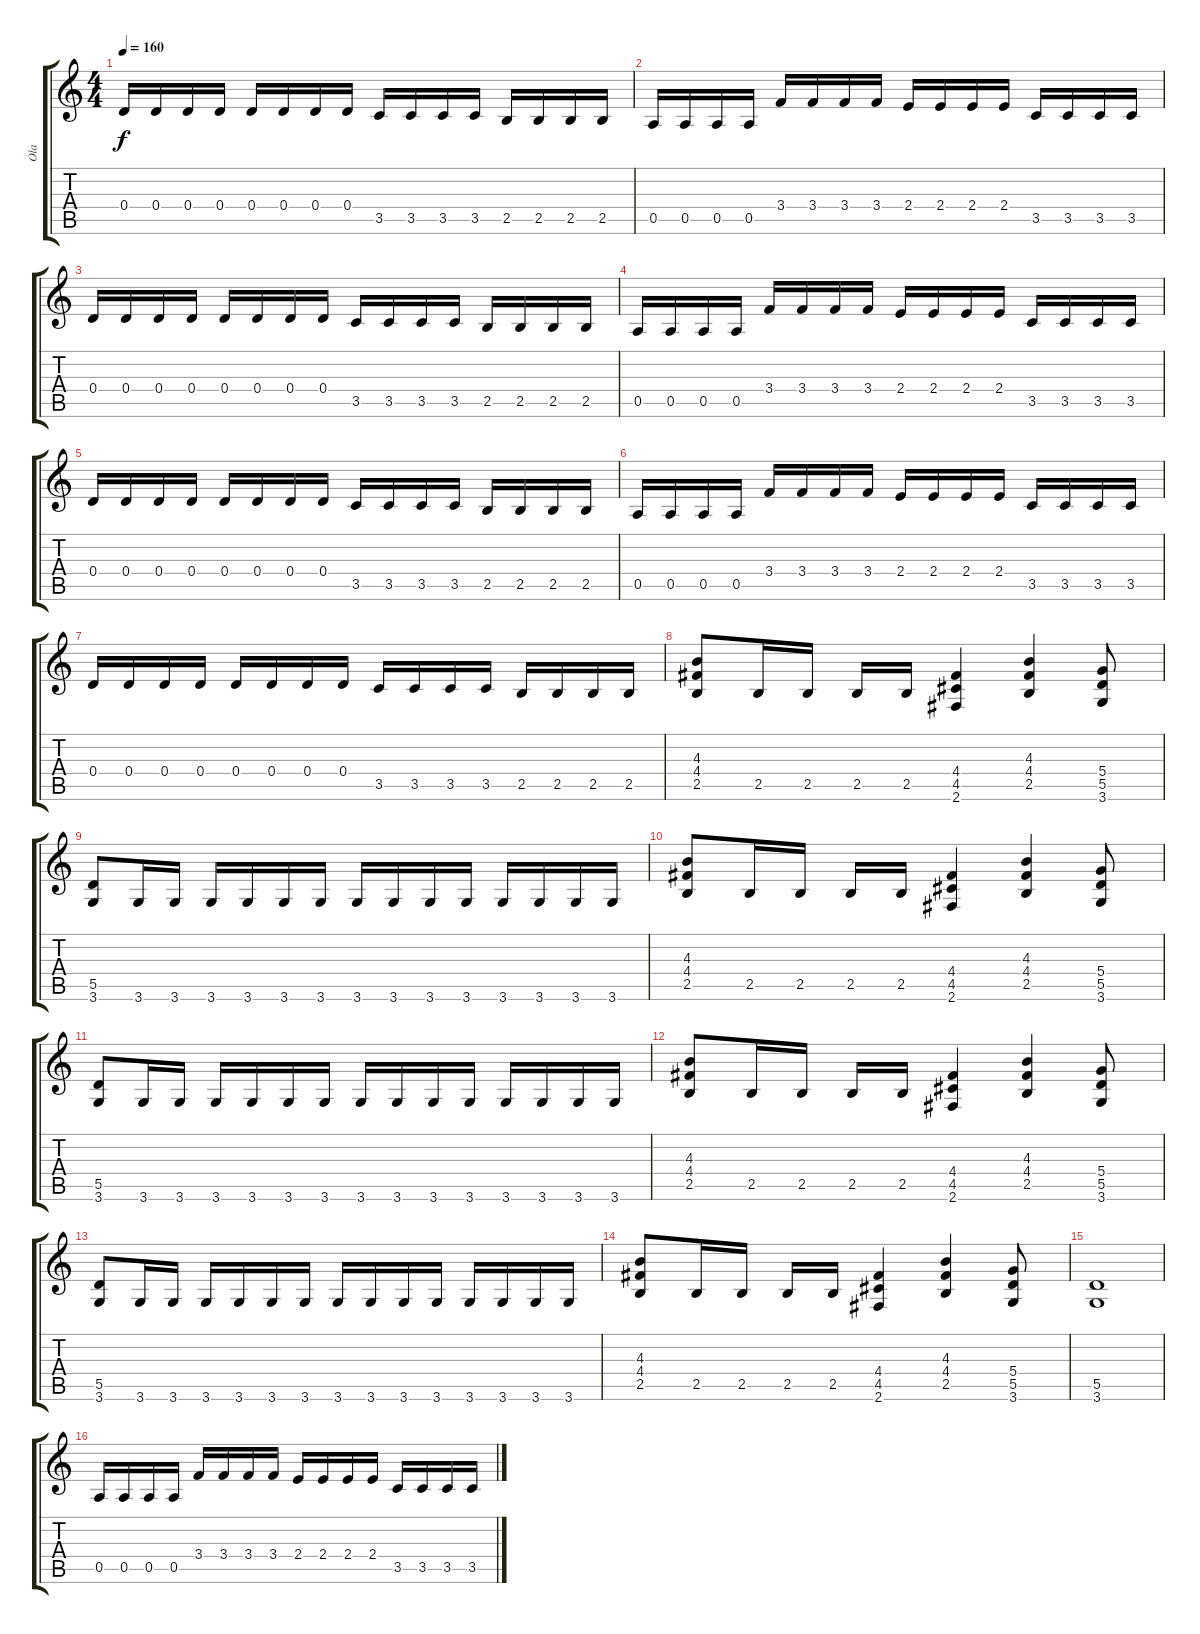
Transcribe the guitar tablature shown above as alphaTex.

\track ("Ola" "Ola") {instrument distortionguitar}
\staff {score tabs}
\tuning (E4 B3 G3 D3 A2 E2) {hide}
\ts (4 4)
\tempo 160
\clef g2
\ks c
0.4.16{dy f} 0.4.16 0.4.16 0.4.16 0.4.16 0.4.16 0.4.16 0.4.16 3.5.16 3.5.16 3.5.16 3.5.16 2.5.16 2.5.16 2.5.16 2.5.16 |
0.5.16 0.5.16 0.5.16 0.5.16 3.4.16 3.4.16 3.4.16 3.4.16 2.4.16 2.4.16 2.4.16 2.4.16 3.5.16 3.5.16 3.5.16 3.5.16 |
0.4.16 0.4.16 0.4.16 0.4.16 0.4.16 0.4.16 0.4.16 0.4.16 3.5.16 3.5.16 3.5.16 3.5.16 2.5.16 2.5.16 2.5.16 2.5.16 |
0.5.16 0.5.16 0.5.16 0.5.16 3.4.16 3.4.16 3.4.16 3.4.16 2.4.16 2.4.16 2.4.16 2.4.16 3.5.16 3.5.16 3.5.16 3.5.16 |
0.4.16 0.4.16 0.4.16 0.4.16 0.4.16 0.4.16 0.4.16 0.4.16 3.5.16 3.5.16 3.5.16 3.5.16 2.5.16 2.5.16 2.5.16 2.5.16 |
0.5.16 0.5.16 0.5.16 0.5.16 3.4.16 3.4.16 3.4.16 3.4.16 2.4.16 2.4.16 2.4.16 2.4.16 3.5.16 3.5.16 3.5.16 3.5.16 |
0.4.16 0.4.16 0.4.16 0.4.16 0.4.16 0.4.16 0.4.16 0.4.16 3.5.16 3.5.16 3.5.16 3.5.16 2.5.16 2.5.16 2.5.16 2.5.16 |
(4.3 4.4 2.5).8 2.5.16 2.5.16 2.5.16 2.5.16 (4.4 4.5 2.6).4 (4.3 4.4 2.5).4 (5.4 5.5 3.6).8 |
(5.5 3.6).8 3.6.16 3.6.16 3.6.16 3.6.16 3.6.16 3.6.16 3.6.16 3.6.16 3.6.16 3.6.16 3.6.16 3.6.16 3.6.16 3.6.16 |
(4.3 4.4 2.5).8 2.5.16 2.5.16 2.5.16 2.5.16 (4.4 4.5 2.6).4 (4.3 4.4 2.5).4 (5.4 5.5 3.6).8 |
(5.5 3.6).8 3.6.16 3.6.16 3.6.16 3.6.16 3.6.16 3.6.16 3.6.16 3.6.16 3.6.16 3.6.16 3.6.16 3.6.16 3.6.16 3.6.16 |
(4.3 4.4 2.5).8 2.5.16 2.5.16 2.5.16 2.5.16 (4.4 4.5 2.6).4 (4.3 4.4 2.5).4 (5.4 5.5 3.6).8 |
(5.5 3.6).8 3.6.16 3.6.16 3.6.16 3.6.16 3.6.16 3.6.16 3.6.16 3.6.16 3.6.16 3.6.16 3.6.16 3.6.16 3.6.16 3.6.16 |
(4.3 4.4 2.5).8 2.5.16 2.5.16 2.5.16 2.5.16 (4.4 4.5 2.6).4 (4.3 4.4 2.5).4 (5.4 5.5 3.6).8 |
(5.5 3.6).1 |
0.5.16 0.5.16 0.5.16 0.5.16 3.4.16 3.4.16 3.4.16 3.4.16 2.4.16 2.4.16 2.4.16 2.4.16 3.5.16 3.5.16 3.5.16 3.5.16
